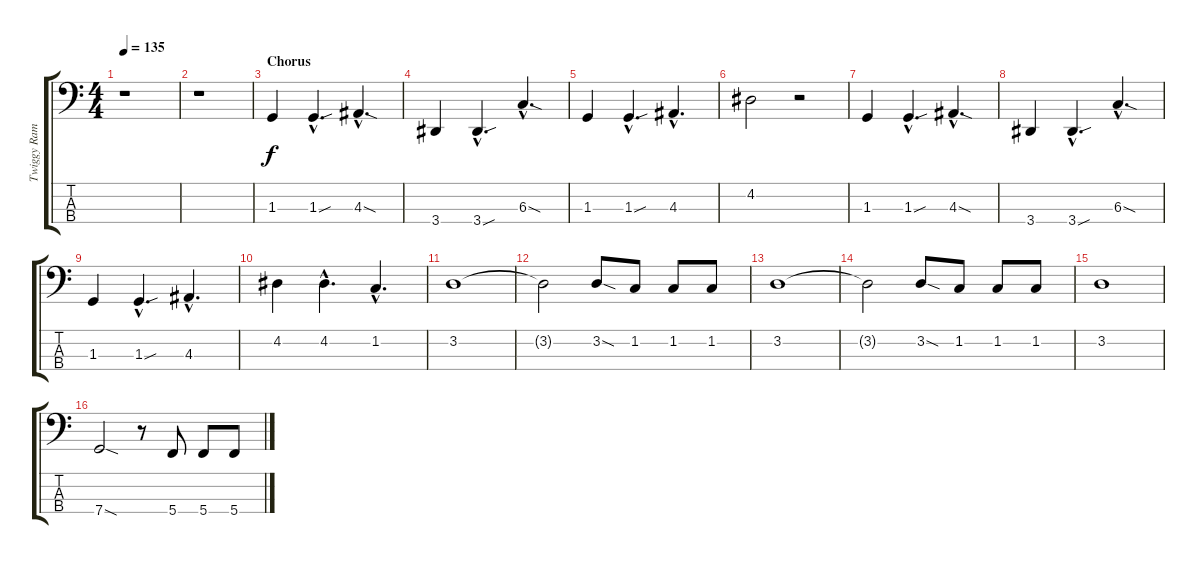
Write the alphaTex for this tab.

\track ("Twiggy Ramirez" "Twiggy Ram") {instrument electricbasspick}
\staff {score tabs}
\tuning (E2 B1 Gb1 C1) {hide}
\ts (4 4)
\tempo 135
\clef f4
\ks c
r.1{dy f} |
r.1 |
\section ("" "Chorus")
1.3.4 1.3{sou hac}.4{d} 4.3{sod hac}.4{d} |
3.4.4 3.4{sou hac}.4{d} 6.3{sod hac}.4{d} |
1.3.4 1.3{sou hac}.4{d} 4.3{hac}.4{d} |
4.2.2 r.2 |
1.3.4 1.3{sou hac}.4{d} 4.3{sod hac}.4{d} |
3.4.4 3.4{sou hac}.4{d} 6.3{sod hac}.4{d} |
1.3.4 1.3{sou hac}.4{d} 4.3{hac}.4{d} |
4.2.4 4.2{hac}.4{d} 1.2{hac}.4{d} |
3.2.1 |
3.2{t}.2 3.2{sod}.8 1.2.8 1.2.8 1.2.8 |
3.2.1 |
3.2{t}.2 3.2{sod}.8 1.2.8 1.2.8 1.2.8 |
3.2.1 |
7.4{sod}.2 r.8 5.4.8 5.4.8 5.4.8
